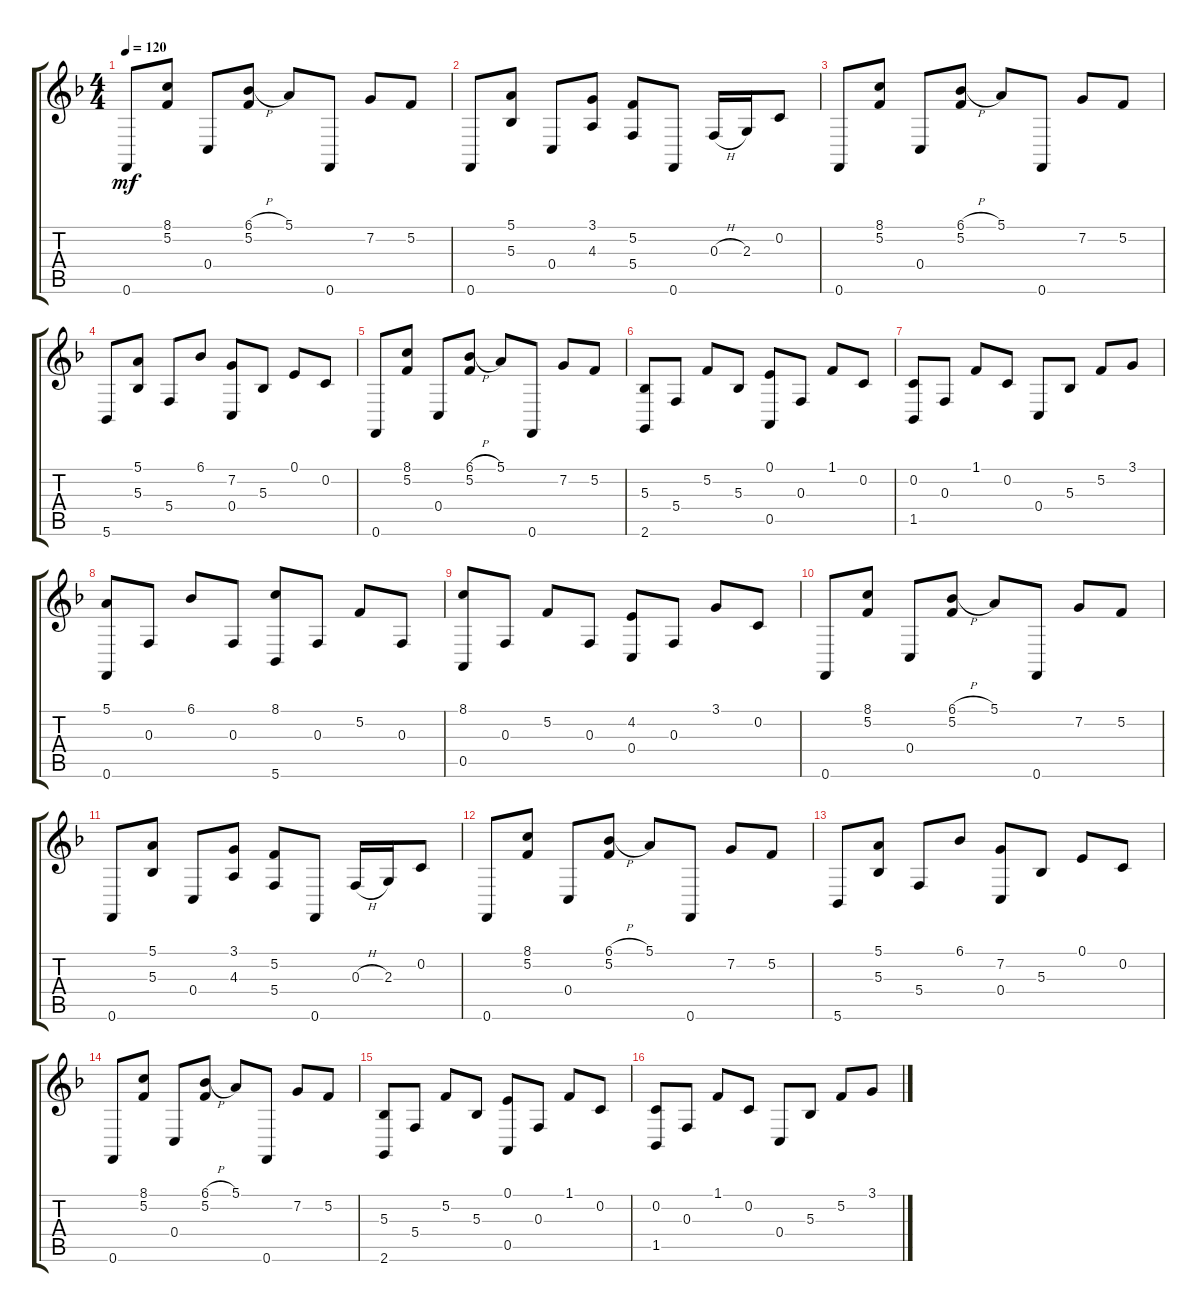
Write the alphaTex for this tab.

\track "" {instrument acousticgrandpiano}
\staff {score tabs}
\tuning (E4 C4 F3 C3 A2 F2) {hide}
\ts (4 4)
\tempo 120
\clef g2
\ks f
0.6.8{dy mf instrument acousticgrandpiano} (8.1 5.2).8 0.4.8 (6.1{h} 5.2).8 5.1.8 0.6.8 7.2.8 5.2.8 |
0.6.8 (5.1 5.3).8 0.4.8 (3.1 4.3).8 (5.2 5.4).8 0.6.8 0.3{h}.16 2.3.16 0.2.8 |
0.6.8 (8.1 5.2).8 0.4.8 (6.1{h} 5.2).8 5.1.8 0.6.8 7.2.8 5.2.8 |
5.6.8 (5.1 5.3).8 5.4.8 6.1.8 (7.2 0.4).8 5.3.8 0.1.8 0.2.8 |
0.6.8 (8.1 5.2).8 0.4.8 (6.1{h} 5.2).8 5.1.8 0.6.8 7.2.8 5.2.8 |
(5.3 2.6).8 5.4.8 5.2.8 5.3.8 (0.1 0.5).8 0.3.8 1.1.8 0.2.8 |
(0.2 1.5).8 0.3.8 1.1.8 0.2.8 0.4.8 5.3.8 5.2.8 3.1.8 |
(5.1 0.6).8 0.3.8 6.1.8 0.3.8 (8.1 5.6).8 0.3.8 5.2.8 0.3.8 |
(8.1 0.5).8 0.3.8 5.2.8 0.3.8 (4.2 0.4).8 0.3.8 3.1.8 0.2.8 |
0.6.8 (8.1 5.2).8 0.4.8 (6.1{h} 5.2).8 5.1.8 0.6.8 7.2.8 5.2.8 |
0.6.8 (5.1 5.3).8 0.4.8 (3.1 4.3).8 (5.2 5.4).8 0.6.8 0.3{h}.16 2.3.16 0.2.8 |
0.6.8 (8.1 5.2).8 0.4.8 (6.1{h} 5.2).8 5.1.8 0.6.8 7.2.8 5.2.8 |
5.6.8 (5.1 5.3).8 5.4.8 6.1.8 (7.2 0.4).8 5.3.8 0.1.8 0.2.8 |
0.6.8 (8.1 5.2).8 0.4.8 (6.1{h} 5.2).8 5.1.8 0.6.8 7.2.8 5.2.8 |
(5.3 2.6).8 5.4.8 5.2.8 5.3.8 (0.1 0.5).8 0.3.8 1.1.8 0.2.8 |
(0.2 1.5).8 0.3.8 1.1.8 0.2.8 0.4.8 5.3.8 5.2.8 3.1.8
